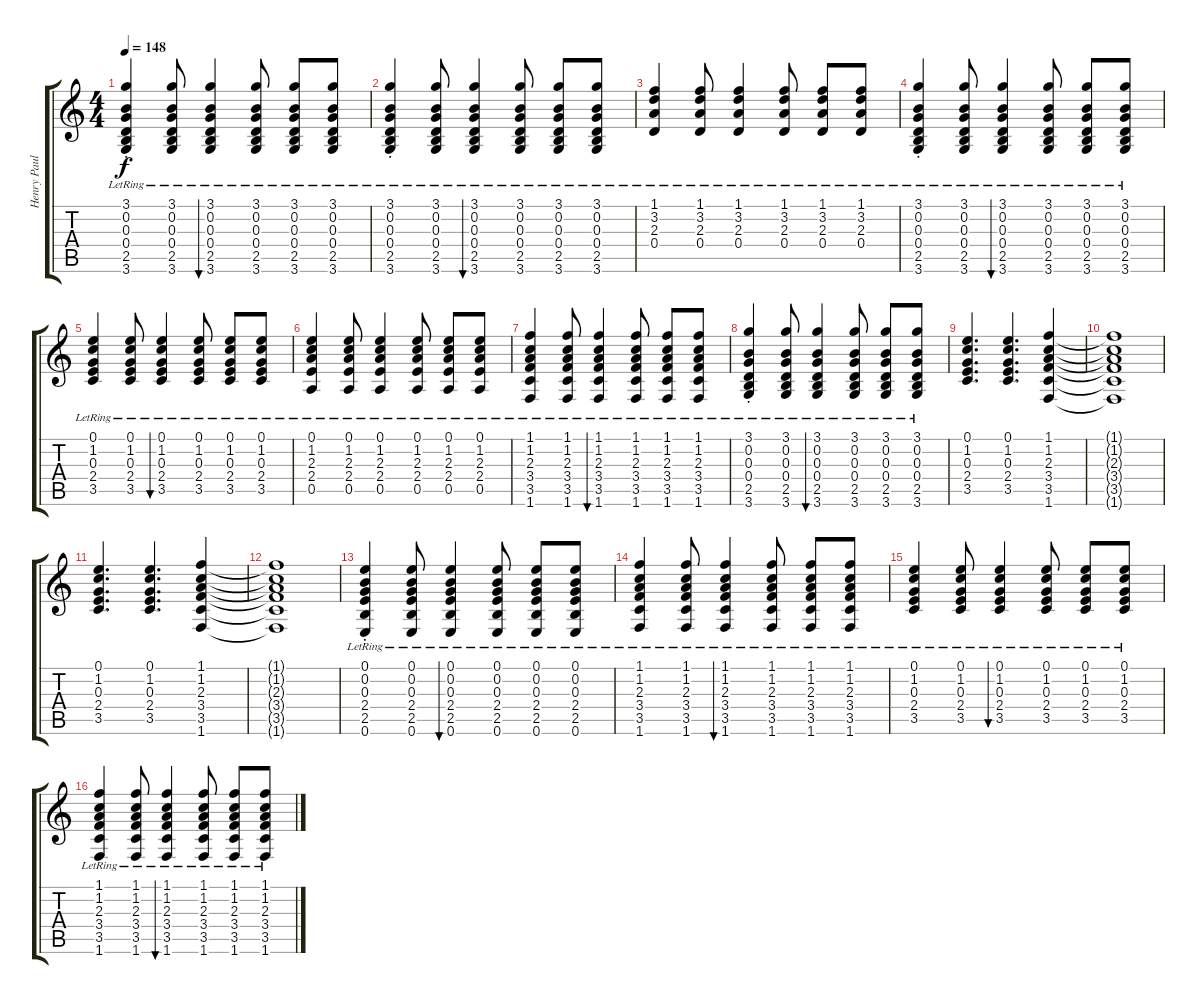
\track ("Henry Paul Guitar" "Henry Paul") {instrument acousticguitarsteel}
\staff {score tabs}
\tuning (E4 B3 G3 D3 A2 E2) {hide}
\ts (4 4)
\tempo 148
\clef g2
\ks c
(3.1{lr} 0.2{lr} 0.3{st lr} 0.4{lr} 2.5{lr} 3.6).4{dy f} (3.1{lr} 0.2{lr} 0.3{lr} 0.4{lr} 2.5{lr} 3.6).8 (3.1{lr} 0.2{lr} 0.3{lr} 0.4{lr} 2.5{lr} 3.6).4{bu 60} (3.1{lr} 0.2{lr} 0.3{lr} 0.4{lr} 2.5{lr} 3.6).8 (3.1{lr} 0.2{lr} 0.3{lr} 0.4{lr} 2.5{lr} 3.6).8 (3.1{lr} 0.2{lr} 0.3{lr} 0.4{lr} 2.5{lr} 3.6).8 |
(3.1{lr} 0.2{lr} 0.3{st lr} 0.4{lr} 2.5{lr} 3.6).4 (3.1{lr} 0.2{lr} 0.3{lr} 0.4{lr} 2.5{lr} 3.6).8 (3.1{lr} 0.2{lr} 0.3{lr} 0.4{lr} 2.5{lr} 3.6).4{bu 60} (3.1{lr} 0.2{lr} 0.3{lr} 0.4{lr} 2.5{lr} 3.6).8 (3.1{lr} 0.2{lr} 0.3{lr} 0.4{lr} 2.5{lr} 3.6).8 (3.1{lr} 0.2{lr} 0.3{lr} 0.4{lr} 2.5{lr} 3.6).8 |
(1.1{lr} 3.2{lr} 2.3{lr} 0.4{lr}).4 (1.1{lr} 3.2{lr} 2.3{lr} 0.4{lr}).8 (1.1{lr} 3.2{lr} 2.3{lr} 0.4{lr}).4 (1.1{lr} 3.2{lr} 2.3{lr} 0.4{lr}).8 (1.1{lr} 3.2{lr} 2.3{lr} 0.4{lr}).8 (1.1{lr} 3.2{lr} 2.3{lr} 0.4{lr}).8 |
(3.1{lr} 0.2{lr} 0.3{st lr} 0.4{lr} 2.5{lr} 3.6).4 (3.1{lr} 0.2{lr} 0.3{lr} 0.4{lr} 2.5{lr} 3.6).8 (3.1{lr} 0.2{lr} 0.3{lr} 0.4{lr} 2.5{lr} 3.6).4{bu 60} (3.1{lr} 0.2{lr} 0.3{lr} 0.4{lr} 2.5{lr} 3.6).8 (3.1{lr} 0.2{lr} 0.3{lr} 0.4{lr} 2.5{lr} 3.6).8 (3.1 0.2 0.3 0.4 2.5 3.6{lr}).8 |
(0.1{lr} 1.2{lr} 0.3{lr} 2.4{lr} 3.5{lr}).4 (0.1{lr} 1.2{lr} 0.3{lr} 2.4{lr} 3.5{lr}).8 (0.1{lr} 1.2{lr} 0.3{lr} 2.4{lr} 3.5{lr}).4{bu 60} (0.1{lr} 1.2{lr} 0.3{lr} 2.4{lr} 3.5{lr}).8 (0.1{lr} 1.2{lr} 0.3{lr} 2.4{lr} 3.5{lr}).8 (0.1{lr} 1.2{lr} 0.3{lr} 2.4{lr} 3.5{lr}).8 |
(0.1{lr} 1.2{lr} 2.3{lr} 2.4{lr} 0.5{lr}).4 (0.1{lr} 1.2{lr} 2.3{lr} 2.4{lr} 0.5{lr}).8 (0.1{lr} 1.2{lr} 2.3{lr} 2.4{lr} 0.5{lr}).4 (0.1{lr} 1.2{lr} 2.3{lr} 2.4{lr} 0.5{lr}).8 (0.1{lr} 1.2{lr} 2.3{lr} 2.4{lr} 0.5{lr}).8 (0.1{lr} 1.2{lr} 2.3{lr} 2.4{lr} 0.5{lr}).8 |
(1.1{lr} 1.2{lr} 2.3{lr} 3.4{lr} 3.5{lr} 1.6{lr}).4 (1.1{lr} 1.2{lr} 2.3{lr} 3.4{lr} 3.5{lr} 1.6{lr}).8 (1.1{lr} 1.2{lr} 2.3{lr} 3.4{lr} 3.5{lr} 1.6{lr}).4{bu 60} (1.1{lr} 1.2{lr} 2.3{lr} 3.4{lr} 3.5{lr} 1.6{lr}).8 (1.1{lr} 1.2{lr} 2.3{lr} 3.4{lr} 3.5{lr} 1.6{lr}).8 (1.1{lr} 1.2{lr} 2.3{lr} 3.4{lr} 3.5{lr} 1.6{lr}).8 |
(3.1{lr} 0.2{lr} 0.3{st lr} 0.4{lr} 2.5{lr} 3.6).4 (3.1{lr} 0.2{lr} 0.3{lr} 0.4{lr} 2.5{lr} 3.6).8 (3.1{lr} 0.2{lr} 0.3{lr} 0.4{lr} 2.5{lr} 3.6).4{bu 60} (3.1{lr} 0.2{lr} 0.3{lr} 0.4{lr} 2.5{lr} 3.6).8 (3.1{lr} 0.2{lr} 0.3{lr} 0.4{lr} 2.5{lr} 3.6).8 (3.1{lr} 0.2{lr} 0.3{lr} 0.4{lr} 2.5{lr} 3.6).8 |
(0.1 1.2 0.3 2.4 3.5).4{d} (0.1 1.2 0.3 2.4 3.5).4{d} (1.1 1.2 2.3 3.4 3.5 1.6).4 |
(1.1{t} 1.2{t} 2.3{t} 3.4{t} 3.5{t} 1.6{t}).1 |
(0.1 1.2 0.3 2.4 3.5).4{d} (0.1 1.2 0.3 2.4 3.5).4{d} (1.1 1.2 2.3 3.4 3.5 1.6).4 |
(1.1{t} 1.2{t} 2.3{t} 3.4{t} 3.5{t} 1.6{t}).1 |
(0.1 0.2{lr} 0.3{st lr} 2.4{lr} 2.5{lr} 0.6).4 (0.1 0.2{lr} 0.3{lr} 2.4{lr} 2.5{lr} 0.6).8 (0.1 0.2{lr} 0.3{lr} 2.4{lr} 2.5{lr} 0.6).4{bu 60} (0.1{lr} 0.2{lr} 0.3{lr} 2.4{lr} 2.5{lr} 0.6).8 (0.1{lr} 0.2{lr} 0.3{lr} 2.4{lr} 2.5{lr} 0.6).8 (0.1{lr} 0.2{lr} 0.3{lr} 2.4{lr} 2.5{lr} 0.6).8 |
(1.1{lr} 1.2{lr} 2.3{lr} 3.4{lr} 3.5{lr} 1.6{lr}).4 (1.1{lr} 1.2{lr} 2.3{lr} 3.4{lr} 3.5{lr} 1.6{lr}).8 (1.1{lr} 1.2{lr} 2.3{lr} 3.4{lr} 3.5{lr} 1.6{lr}).4{bu 60} (1.1{lr} 1.2{lr} 2.3{lr} 3.4{lr} 3.5{lr} 1.6{lr}).8 (1.1{lr} 1.2{lr} 2.3{lr} 3.4{lr} 3.5{lr} 1.6{lr}).8 (1.1{lr} 1.2{lr} 2.3{lr} 3.4{lr} 3.5{lr} 1.6{lr}).8 |
(0.1{lr} 1.2{lr} 0.3{lr} 2.4{lr} 3.5{lr}).4 (0.1{lr} 1.2{lr} 0.3{lr} 2.4{lr} 3.5{lr}).8 (0.1{lr} 1.2{lr} 0.3{lr} 2.4{lr} 3.5{lr}).4{bu 60} (0.1{lr} 1.2{lr} 0.3{lr} 2.4{lr} 3.5{lr}).8 (0.1{lr} 1.2{lr} 0.3{lr} 2.4{lr} 3.5{lr}).8 (0.1{lr} 1.2{lr} 0.3{lr} 2.4{lr} 3.5{lr}).8 |
(1.1{lr} 1.2{lr} 2.3{lr} 3.4{lr} 3.5{lr} 1.6{lr}).4 (1.1{lr} 1.2{lr} 2.3{lr} 3.4{lr} 3.5{lr} 1.6{lr}).8 (1.1{lr} 1.2{lr} 2.3{lr} 3.4{lr} 3.5{lr} 1.6{lr}).4{bu 60} (1.1{lr} 1.2{lr} 2.3{lr} 3.4{lr} 3.5{lr} 1.6{lr}).8 (1.1{lr} 1.2{lr} 2.3{lr} 3.4{lr} 3.5{lr} 1.6{lr}).8 (1.1{lr} 1.2{lr} 2.3{lr} 3.4{lr} 3.5{lr} 1.6{lr}).8
